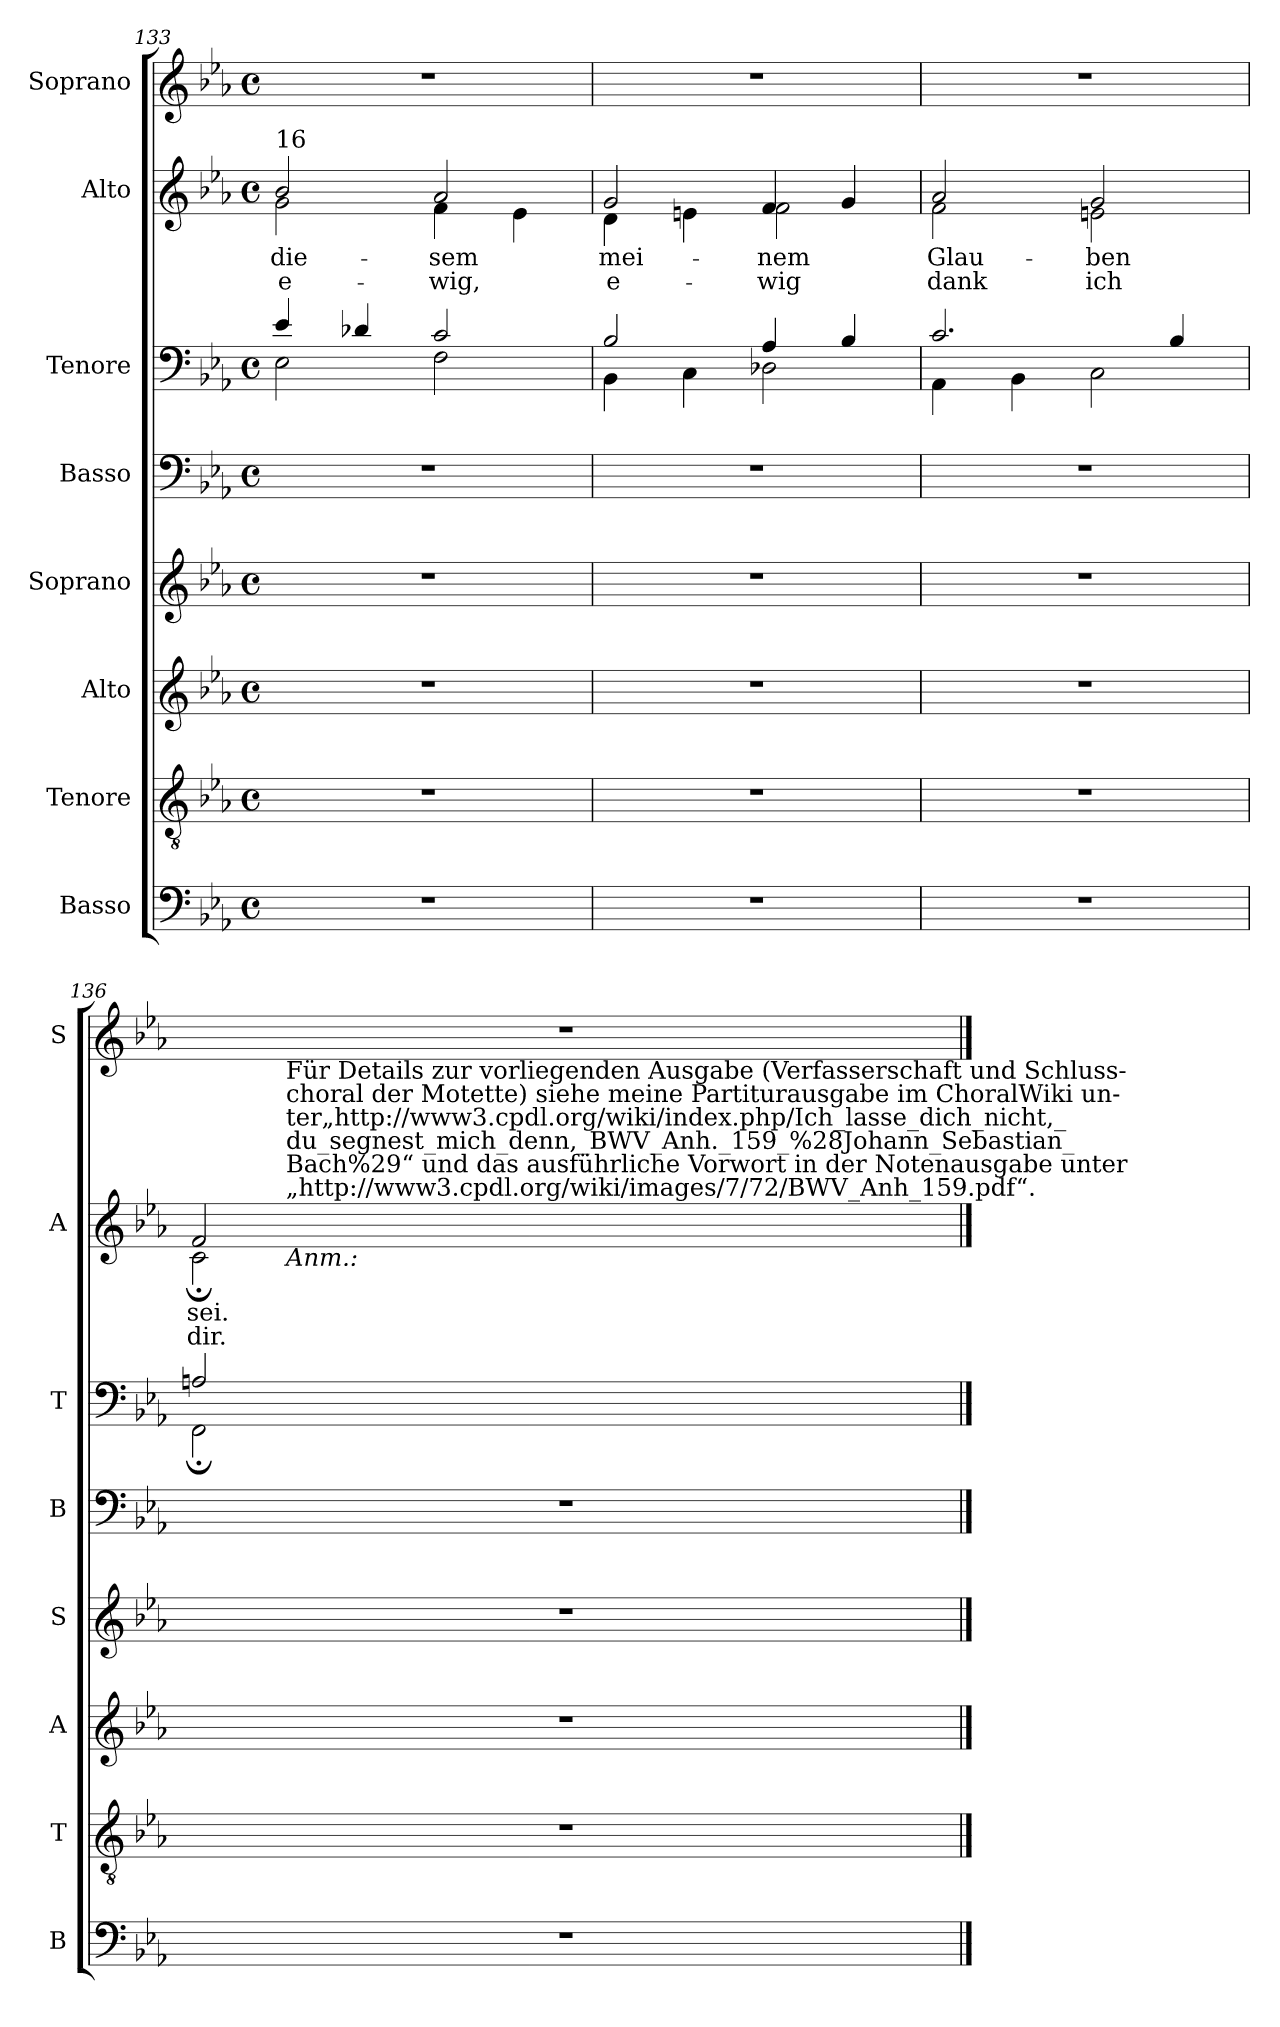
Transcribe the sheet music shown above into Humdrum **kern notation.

**kern	**kern	**kern	**kern	**kern	**kern	**kern	**text	**text	**kern
*part8	*part7	*part6	*part5	*part4	*part3	*part2	*part2	*part2	*part1
*staff8	*staff7	*staff6	*staff5	*staff4	*staff3	*staff2	*staff2	*staff2	*staff1
*I"Basso	*I"Tenore	*I"Alto	*I"Soprano	*I"Basso	*I"Tenore	*I"Alto	*	*	*I"Soprano
*I'B	*I'T	*I'A	*I'S	*I'B	*I'T	*I'A	*	*	*I'S
!!LO:LB:g=z
*clefF4	*clefGv2	*clefG2	*clefG2	*clefF4	*clefF4	*clefG2	*	*	*clefG2
*k[b-e-a-]	*k[b-e-a-]	*k[b-e-a-]	*k[b-e-a-]	*k[b-e-a-]	*k[b-e-a-]	*k[b-e-a-]	*	*	*k[b-e-a-]
*E-:	*E-:	*E-:	*E-:	*E-:	*E-:	*E-:	*	*	*E-:
*M4/4	*M4/4	*M4/4	*M4/4	*M4/4	*M4/4	*M4/4	*	*	*M4/4
*met(c)	*met(c)	*met(c)	*met(c)	*met(c)	*met(c)	*met(c)	*	*	*met(c)
=133	=133	=133	=133	=133	=133	=133	=133	=133	=133
*	*	*	*	*	*^	*^	*	*	*
!	!	!	!	!	!	!	!LO:TX:a:t=16	!	!	!	!
1r	1r	1r	1r	1r	4e-/	2E-\	2b-/	2g\	die-	e-	1r
.	.	.	.	.	4d-X/	.	.	.	.	.	.
.	.	.	.	.	2c/	2F\	2a-/	4f\	-sem	-wig,	.
.	.	.	.	.	.	.	.	4e-\	.	.	.
=134	=134	=134	=134	=134	=134	=134	=134	=134	=134	=134	=134
1r	1r	1r	1r	1r	2B-/	4BB-\	2g/	4d\	mei-	e-	1r
.	.	.	.	.	.	4C\	.	4en\	.	.	.
.	.	.	.	.	4A-/	2D-X\	4f/	2f\	-nem	-wig	.
.	.	.	.	.	4B-/	.	4g/	.	.	.	.
=135	=135	=135	=135	=135	=135	=135	=135	=135	=135	=135	=135
1r	1r	1r	1r	1r	2.c/	4AA-\	2a-/	2f\	Glau-	dank	1r
.	.	.	.	.	.	4BB-\	.	.	.	.	.
.	.	.	.	.	.	2C\	2g/	2en\	-ben	ich	.
.	.	.	.	.	4B-/	.	.	.	.	.	.
=136	=136	=136	=136	=136	=136	=136	=136	=136	=136	=136	=136
1r	1r	1r	1r	1r	2An/	2FF;\	2f/	2c;<\	sei.	dir.	1r
!	!	!	!	!	!	!	!LO:TX:b:i:t=Anm.&colon;	!	!	!	!
!	!	!	!	!	!	!	!LO:TX:t=Für Details zur vorliegenden Ausgabe (Verfasserschaft und Schluss-\nchoral der Motette) siehe meine Partiturausgabe im ChoralWiki  un-\nter„http&colon;//www3.cpdl.org/wiki/index.php/Ich_lasse_dich_nicht,_\ndu_segnest_mich_denn,_BWV_Anh._159_%28Johann_Sebastian_\nBach%29“ und das ausführliche Vorwort in der Notenausgabe unter \n„http&colon;//www3.cpdl.org/wiki/images/7/72/BWV_Anh_159.pdf“.	!	!	!	!
.	.	.	.	.	2ryy	2ryy	2ryy	2ryy	.	.	.
*	*	*	*	*	*v	*v	*	*	*	*	*
*	*	*	*	*	*	*v	*v	*	*	*
==	==	==	==	==	==	==	==	==	==
*-	*-	*-	*-	*-	*-	*-	*-	*-	*-
